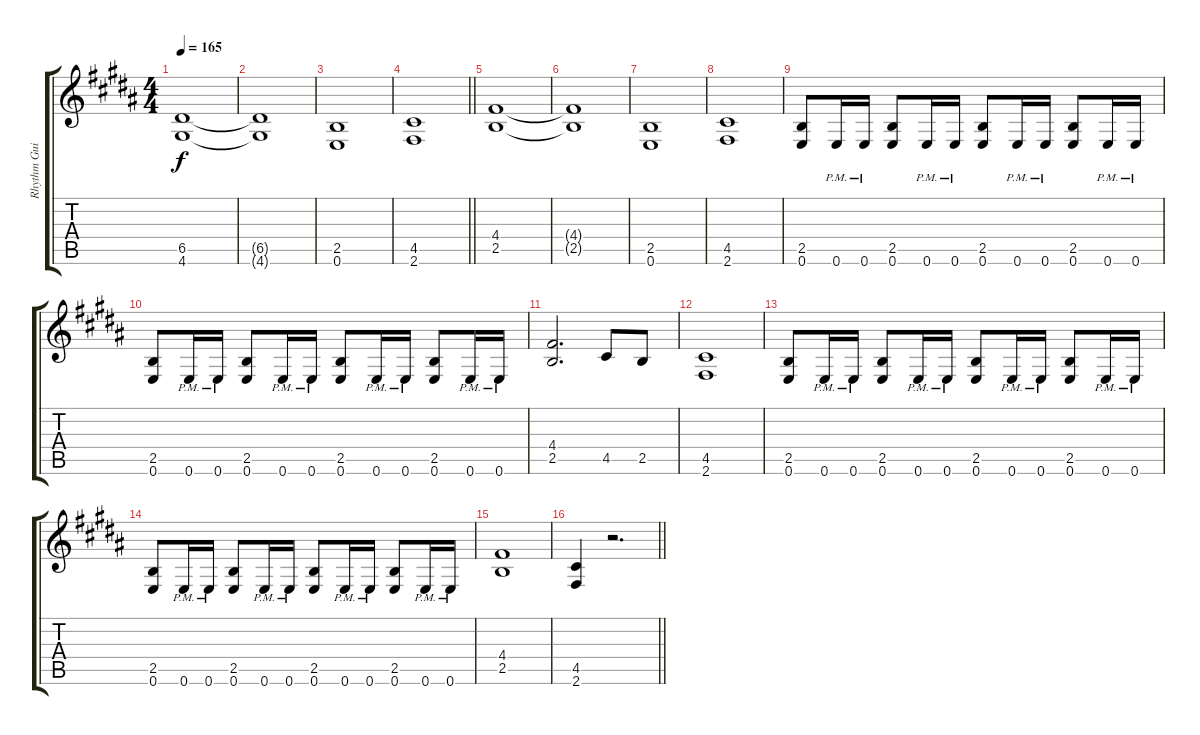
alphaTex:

\track ("Rhythm Guitar 1: Juha-Pekka Alanen" "Rhythm Gui") {instrument distortionguitar}
\staff {score tabs}
\tuning (E4 B3 G3 D3 A2 E2) {hide}
\ts (4 4)
\tempo 165
\clef g2
\ks g#minor
(6.5 4.6).1{dy f} |
(6.5{t} 4.6{t}).1 |
(2.5 0.6).1 |
\barLineRight lightlight
(4.5 2.6).1 |
\section ("" "")
(4.4 2.5).1 |
(4.4{t} 2.5{t}).1 |
(2.5 0.6).1 |
(4.5 2.6).1 |
(2.5 0.6).8 0.6{pm}.16 0.6{pm}.16 (2.5 0.6).8 0.6{pm}.16 0.6{pm}.16 (2.5 0.6).8 0.6{pm}.16 0.6{pm}.16 (2.5 0.6).8 0.6{pm}.16 0.6{pm}.16 |
(2.5 0.6).8 0.6{pm}.16 0.6{pm}.16 (2.5 0.6).8 0.6{pm}.16 0.6{pm}.16 (2.5 0.6).8 0.6{pm}.16 0.6{pm}.16 (2.5 0.6).8 0.6{pm}.16 0.6{pm}.16 |
(4.4 2.5).2{d} 4.5.8 2.5.8 |
(4.5 2.6).1 |
(2.5 0.6).8 0.6{pm}.16 0.6{pm}.16 (2.5 0.6).8 0.6{pm}.16 0.6{pm}.16 (2.5 0.6).8 0.6{pm}.16 0.6{pm}.16 (2.5 0.6).8 0.6{pm}.16 0.6{pm}.16 |
(2.5 0.6).8 0.6{pm}.16 0.6{pm}.16 (2.5 0.6).8 0.6{pm}.16 0.6{pm}.16 (2.5 0.6).8 0.6{pm}.16 0.6{pm}.16 (2.5 0.6).8 0.6{pm}.16 0.6{pm}.16 |
(4.4 2.5).1 |
\barLineRight lightlight
(4.5 2.6).4 r.2{d}
